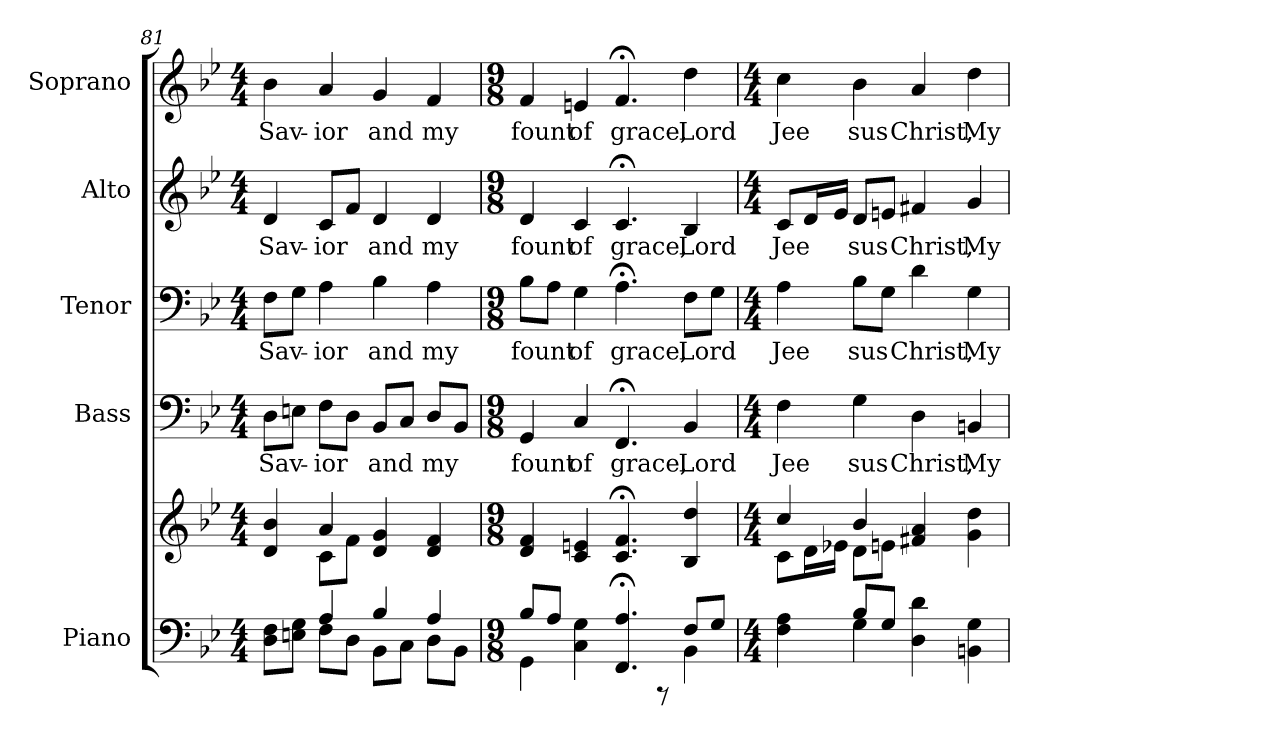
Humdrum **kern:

**kern	**kern	**kern	**text	**kern	**text	**kern	**text	**kern	**text
*part5	*part5	*part4	*part4	*part3	*part3	*part2	*part2	*part1	*part1
*staff6	*staff5	*staff4	*staff4	*staff3	*staff3	*staff2	*staff2	*staff1	*staff1
*I"Piano	*	*I"Bass	*	*I"Tenor	*	*I"Alto	*	*I"Soprano	*
*I'Pno.	*	*I'B.	*	*I'T.	*	*I'A.	*	*I'S.	*
!!LO:PB:g=z
*clefF4	*clefG2	*clefF4	*	*clefF4	*	*clefG2	*	*clefG2	*
*k[b-e-]	*k[b-e-]	*k[b-e-]	*	*k[b-e-]	*	*k[b-e-]	*	*k[b-e-]	*
*B-:	*B-:	*B-:	*	*B-:	*	*B-:	*	*B-:	*
*M4/4	*M4/4	*M4/4	*	*M4/4	*	*M4/4	*	*M4/4	*
=81	=81	=81	=81	=81	=81	=81	=81	=81	=81
*^	*^	*	*	*	*	*	*	*	*
!	!	!	!	!	!LO:LY:b:color=#000000	!	!	!	!	!	!
!	!	!	!	!	!	!	!LO:LY:b:color=#000000	!	!	!	!
!	!	!	!	!	!	!	!	!	!LO:LY:b:color=#000000	!	!
!	!	!	!	!	!	!	!	!	!	!	!LO:LY:b:color=#000000
8Di\ 8FiL	4ryy	4di/ 4b-i	4ryy	8Di\L	Sav-	8Fi\L	Sav-	4di/	Sav-	4b-i\	Sav-
8Eni\ 8GiJ	.	.	.	8Eni\J	.	8Gi\J	.	.	.	.	.
!	!	!	!	!	!LO:LY:b:color=#000000	!	!	!	!	!	!
!	!	!	!	!	!	!	!LO:LY:b:color=#000000	!	!	!	!
!	!	!	!	!	!	!	!	!	!LO:LY:b:color=#000000	!	!
!	!	!	!	!	!	!	!	!	!	!	!LO:LY:b:color=#000000
4Ai/	8Fi\L	4ai/	8ci\L	8Fi\L	-ior	4Ai\	-ior	8ci/L	-ior	4ai/	-ior
.	8Di\J	.	8fi\J	8Di\J	.	.	.	8fi/J	.	.	.
!	!	!	!	!	!LO:LY:b:color=#000000	!	!	!	!	!	!
!	!	!	!	!	!	!	!LO:LY:b:color=#000000	!	!	!	!
!	!	!	!	!	!	!	!	!	!LO:LY:b:color=#000000	!	!
!	!	!	!	!	!	!	!	!	!	!	!LO:LY:b:color=#000000
4B-i/	8BB-i\L	4di/ 4gi	2ryy	8BB-i/L	and	4B-i\	and	4di/	and	4gi/	and
.	8Ci\J	.	.	8Ci/J	.	.	.	.	.	.	.
!	!	!	!	!	!LO:LY:b:color=#000000	!	!	!	!	!	!
!	!	!	!	!	!	!	!LO:LY:b:color=#000000	!	!	!	!
!	!	!	!	!	!	!	!	!	!LO:LY:b:color=#000000	!	!
!	!	!	!	!	!	!	!	!	!	!	!LO:LY:b:color=#000000
4Ai/	8Di\L	4di/ 4fi	.	8Di/L	my	4Ai\	my	4di/	my	4fi/	my
.	8BB-i\J	.	.	8BB-i/J	.	.	.	.	.	.	.
*	*	*v	*v	*	*	*	*	*	*	*	*
=82	=82	=82	=82	=82	=82	=82	=82	=82	=82	=82
*M9/8	*	*M9/8	*M9/8	*	*M9/8	*	*M9/8	*	*M9/8	*
!	!	!	!	!LO:LY:b:color=#000000	!	!	!	!	!	!
!	!	!	!	!	!	!LO:LY:b:color=#000000	!	!	!	!
!	!	!	!	!	!	!	!	!LO:LY:b:color=#000000	!	!
!	!	!	!	!	!	!	!	!	!	!LO:LY:b:color=#000000
8B-i/L	4GGi\	4di/ 4fi	4GGi/	fount	8B-i\L	fount	4di/	fount	4fi/	fount
8Ai/J	.	.	.	.	8Ai\J	.	.	.	.	.
!	!	!	!	!LO:LY:b:color=#000000	!	!	!	!	!	!
!	!	!	!	!	!	!LO:LY:b:color=#000000	!	!	!	!
!	!	!	!	!	!	!	!	!LO:LY:b:color=#000000	!	!
!	!	!	!	!	!	!	!	!	!	!LO:LY:b:color=#000000
4Ci\ 4Gi	4ryy	4ci/ 4eni	4Ci/	of	4Gi\	of	4ci/	of	4eni/	of
!	!	!	!	!LO:LY:b:color=#000000	!	!	!	!	!	!
!	!	!	!	!	!	!LO:LY:b:color=#000000	!	!	!	!
!	!	!	!	!	!	!	!	!LO:LY:b:color=#000000	!	!
!	!	!	!	!	!	!	!	!	!	!LO:LY:b:color=#000000
4.FFi/; 4.Ai;	4ryy	4.ci/; 4.fi;	4.FF;i/	grace,	4.A;i\	grace,	4.c;i/	grace,	4.f;i/	grace,
.	8r	.	.	.	.	.	.	.	.	.
!	!	!	!	!LO:LY:b:color=#000000	!	!	!	!	!	!
!	!	!	!	!	!	!LO:LY:b:color=#000000	!	!	!	!
!	!	!	!	!	!	!	!	!LO:LY:b:color=#000000	!	!
!	!	!	!	!	!	!	!	!	!	!LO:LY:b:color=#000000
8Fi/L	4BB-i\	4B-i/ 4ddi	4BB-i/	Lord	8Fi\L	Lord	4B-i/	Lord	4ddi\	Lord
8Gi/J	.	.	.	.	8Gi\J	.	.	.	.	.
!!LO:PB:g=z
=83	=83	=83	=83	=83	=83	=83	=83	=83	=83	=83
*M4/4	*	*M4/4	*M4/4	*	*M4/4	*	*M4/4	*	*M4/4	*
*	*	*^	*	*	*	*	*	*	*	*
!	!	!	!	!	!LO:LY:b:color=#000000	!	!	!	!	!	!
!	!	!	!	!	!	!	!LO:LY:b:color=#000000	!	!	!	!
!	!	!	!	!	!	!	!	!	!LO:LY:b:color=#000000	!	!
!	!	!	!	!	!	!	!	!	!	!	!LO:LY:b:color=#000000
4Fi\ 4Ai	4ryy	4cci/	8ci\L	4Fi\	Jee	4Ai\	Jee	8ci/L	Jee	4cci\	Jee
.	.	.	16di\L	.	.	.	.	16di/L	.	.	.
.	.	.	16e-Xi\JJ	.	.	.	.	16e-i/JJ	.	.	.
!	!	!	!	!	!LO:LY:b:color=#000000	!	!	!	!	!	!
!	!	!	!	!	!	!	!LO:LY:b:color=#000000	!	!	!	!
!	!	!	!	!	!	!	!	!	!LO:LY:b:color=#000000	!	!
!	!	!	!	!	!	!	!	!	!	!	!LO:LY:b:color=#000000
8B-i/L	4Gi\	4b-i/	8di\L	4Gi\	sus	8B-i\L	sus	8di/L	sus	4b-i\	sus
8Gi/J	.	.	8eni\J	.	.	8Gi\J	.	8eni/J	.	.	.
!	!	!	!	!	!LO:LY:b:color=#000000	!	!	!	!	!	!
!	!	!	!	!	!	!	!LO:LY:b:color=#000000	!	!	!	!
!	!	!	!	!	!	!	!	!	!LO:LY:b:color=#000000	!	!
!	!	!	!	!	!	!	!	!	!	!	!LO:LY:b:color=#000000
4Di\ 4di	2ryy	4f#Xi/ 4ai	2ryy	4Di\	Christ,	4di\	Christ,	4f#Xi/	Christ,	4ai/	Christ,
!	!	!	!	!	!LO:LY:b:color=#000000	!	!	!	!	!	!
!	!	!	!	!	!	!	!LO:LY:b:color=#000000	!	!	!	!
!	!	!	!	!	!	!	!	!	!LO:LY:b:color=#000000	!	!
!	!	!	!	!	!	!	!	!	!	!	!LO:LY:b:color=#000000
4BBni\ 4Gi	.	4gi\ 4ddi	.	4BBni/	My	4Gi\	My	4gi/	My	4ddi\	My
*v	*v	*	*	*	*	*	*	*	*	*	*
*	*v	*v	*	*	*	*	*	*	*	*
=	=	=	=	=	=	=	=	=	=
*-	*-	*-	*-	*-	*-	*-	*-	*-	*-
